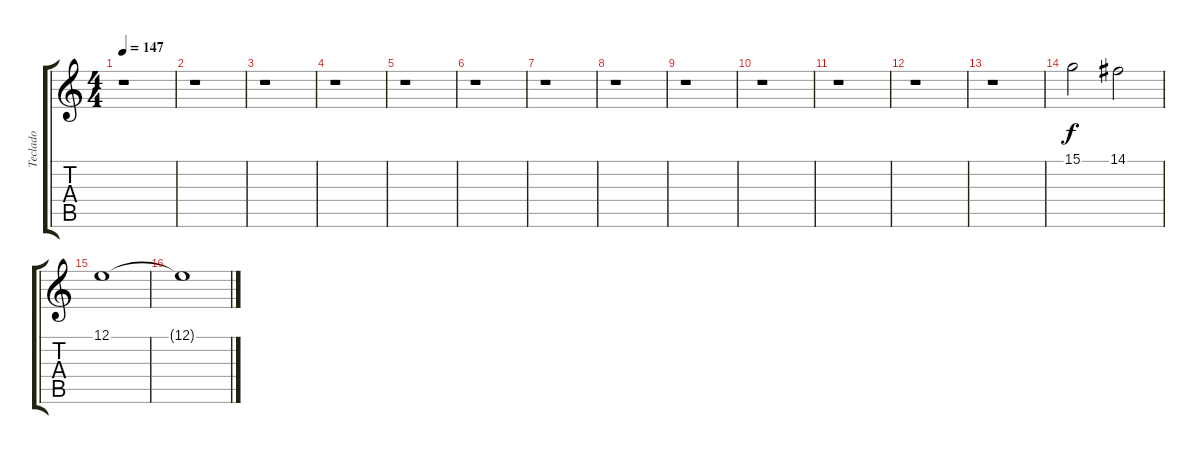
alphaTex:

\track ("Teclado" "Teclado") {instrument stringensemble1}
\staff {score tabs}
\tuning (E4 B3 G3 D3 A2 E2) {hide}
\ts (4 4)
\tempo 147
\clef g2
\ks c
r.1{dy f} |
r.1 |
r.1 |
r.1 |
r.1 |
r.1 |
r.1 |
r.1 |
r.1 |
r.1 |
r.1 |
r.1 |
r.1 |
15.1.2 14.1.2 |
12.1.1 |
12.1{t}.1
